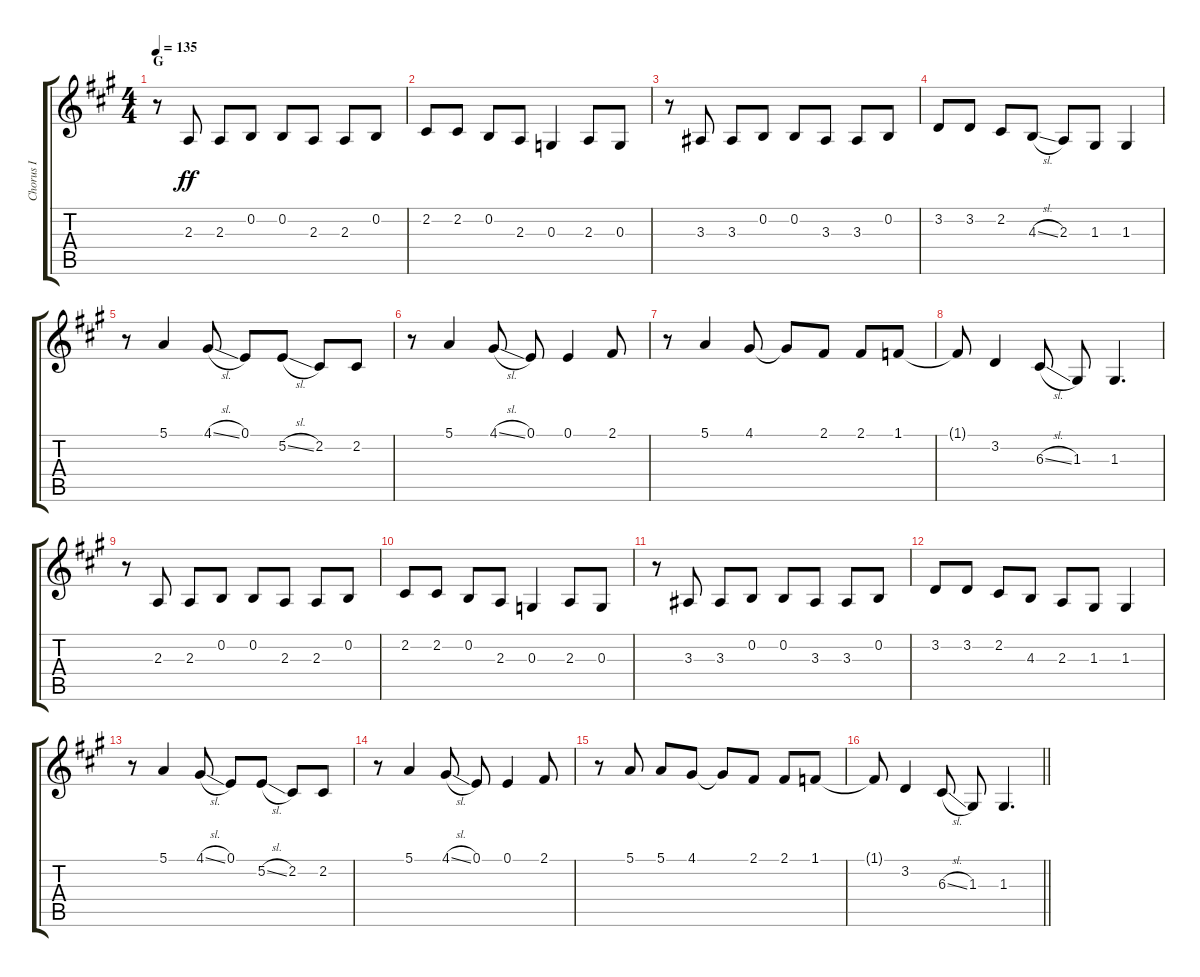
\track ("Chorus I" "Chorus I") {instrument voiceoohs}
\staff {score tabs}
\tuning (E4 B3 G3 D3 A2 E2) {hide}
\ts (4 4)
\section ("" "G")
\tempo 135
\clef g2
\ks a
r.8{dy ff} 2.3.8 2.3.8 0.2.8 0.2.8 2.3.8 2.3.8 0.2.8 |
2.2.8 2.2.8 0.2.8 2.3.8 0.3.4 2.3.8 0.3.8 |
r.8 3.3.8 3.3.8 0.2.8 0.2.8 3.3.8 3.3.8 0.2.8 |
3.2.8 3.2.8 2.2.8 4.3{sl}.8 2.3.8 1.3.8 1.3.4 |
r.8 5.1.4 4.1{sl}.8 0.1.8 5.2{sl}.8 2.2.8 2.2.8 |
r.8 5.1.4 4.1{sl}.8 0.1.8 0.1.4 2.1.8 |
r.8 5.1.4 4.1.8 4.1{t}.8 2.1.8 2.1.8 1.1.8 |
1.1{t}.8 3.2.4 6.3{sl}.8 1.3.8 1.3.4{d} |
r.8 2.3.8 2.3.8 0.2.8 0.2.8 2.3.8 2.3.8 0.2.8 |
2.2.8 2.2.8 0.2.8 2.3.8 0.3.4 2.3.8 0.3.8 |
r.8 3.3.8 3.3.8 0.2.8 0.2.8 3.3.8 3.3.8 0.2.8 |
3.2.8 3.2.8 2.2.8 4.3.8 2.3.8 1.3.8 1.3.4 |
r.8 5.1.4 4.1{sl}.8 0.1.8 5.2{sl}.8 2.2.8 2.2.8 |
r.8 5.1.4 4.1{sl}.8 0.1.8 0.1.4 2.1.8 |
r.8 5.1.8 5.1.8 4.1.8 4.1{t}.8 2.1.8 2.1.8 1.1.8 |
\barLineRight lightlight
1.1{t}.8 3.2.4 6.3{sl}.8 1.3.8 1.3.4{d}
